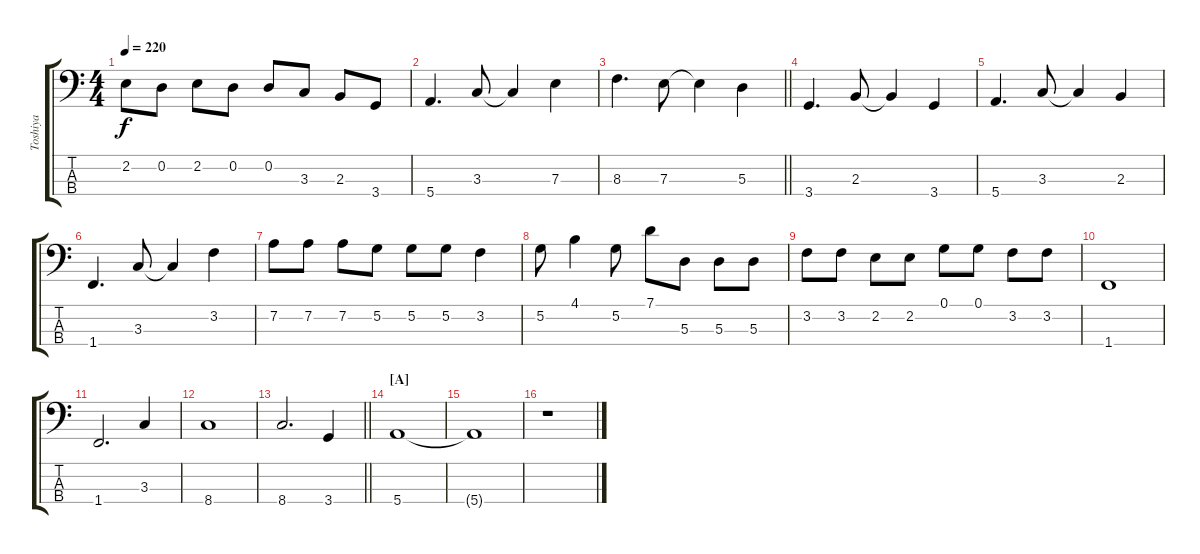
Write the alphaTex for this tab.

\track ("Toshiya" "Toshiya") {instrument electricbasspick}
\staff {score tabs}
\tuning (G2 D2 A1 E1) {hide}
\ts (4 4)
\tempo 220
\clef f4
\ks c
2.2.8{dy f} 0.2.8 2.2.8 0.2.8 0.2.8 3.3.8 2.3.8 3.4.8 |
5.4.4{d} 3.3.8 3.3{t}.4 7.3.4 |
\barLineRight lightlight
8.3.4{d} 7.3.8 7.3{t}.4 5.3.4 |
3.4.4{d} 2.3.8 2.3{t}.4 3.4.4 |
5.4.4{d} 3.3.8 3.3{t}.4 2.3.4 |
1.4.4{d} 3.3.8 3.3{t}.4 3.2.4 |
7.2.8 7.2.8 7.2.8 5.2.8 5.2.8 5.2.8 3.2.4 |
5.2.8 4.1.4 5.2.8 7.1.8 5.3.8 5.3.8 5.3.8 |
3.2.8 3.2.8 2.2.8 2.2.8 0.1.8 0.1.8 3.2.8 3.2.8 |
1.4.1 |
1.4.2{d} 3.3.4 |
8.4.1 |
\barLineRight lightlight
8.4.2{d} 3.4.4 |
\section ("" "[A]")
5.4.1 |
5.4{t}.1 |
r.1
